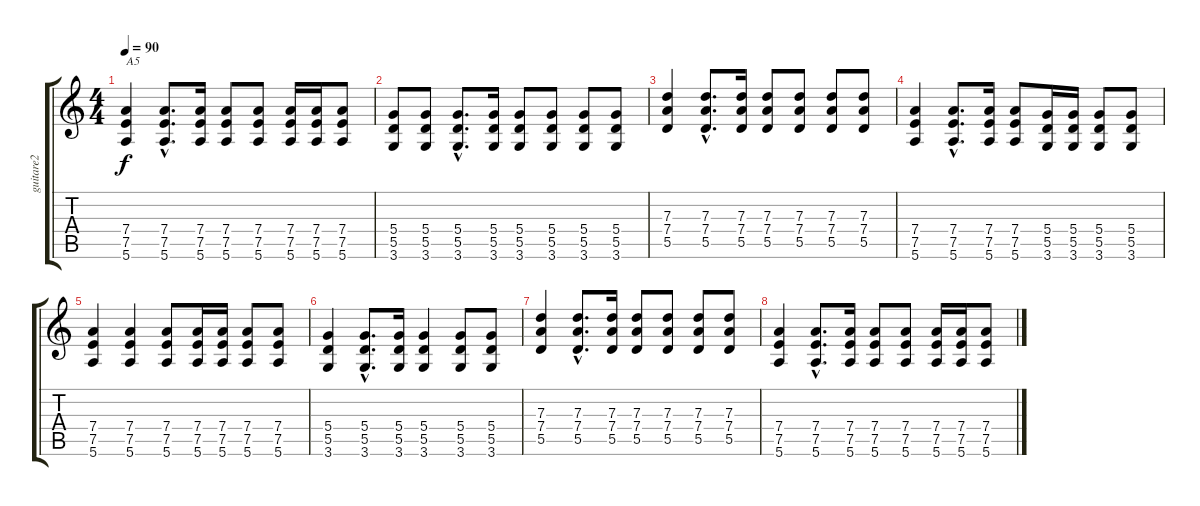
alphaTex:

\track ("guitare2" "guitare2") {instrument overdrivenguitar}
\staff {score tabs}
\tuning (E4 B3 G3 D3 A2 E2) {hide}
\ts (4 4)
\tempo 90
\clef g2
\ks c
(7.4 7.5 5.6).4{txt "A5" dy f} (7.4{hac} 7.5{hac} 5.6{hac}).8{d} (7.4 7.5 5.6).16 (7.4 7.5 5.6).8 (7.4 7.5 5.6).8 (7.4 7.5 5.6).16 (7.4 7.5 5.6).16 (7.4 7.5 5.6).8 |
(5.4 5.5 3.6).8 (5.4 5.5 3.6).8 (5.4{hac} 5.5{hac} 3.6{hac}).8{d} (5.4 5.5 3.6).16 (5.4 5.5 3.6).8 (5.4 5.5 3.6).8 (5.4 5.5 3.6).8 (5.4 5.5 3.6).8 |
(7.3 7.4 5.5).4 (7.3{hac} 7.4{hac} 5.5{hac}).8{d} (7.3 7.4 5.5).16 (7.3 7.4 5.5).8 (7.3 7.4 5.5).8 (7.3 7.4 5.5).8 (7.3 7.4 5.5).8 |
(7.4 7.5 5.6).4 (7.4{hac} 7.5{hac} 5.6{hac}).8{d} (7.4 7.5 5.6).16 (7.4 7.5 5.6).8 (5.4 5.5 3.6).16 (5.4 5.5 3.6).16 (5.4 5.5 3.6).8 (5.4 5.5 3.6).8 |
(7.4 7.5 5.6).4 (7.4 7.5 5.6).4 (7.4 7.5 5.6).8 (7.4 7.5 5.6).16 (7.4 7.5 5.6).16 (7.4 7.5 5.6).8 (7.4 7.5 5.6).8 |
(5.4 5.5 3.6).4 (5.4{hac} 5.5{hac} 3.6{hac}).8{d} (5.4 5.5 3.6).16 (5.4 5.5 3.6).4 (5.4 5.5 3.6).8 (5.4 5.5 3.6).8 |
(7.3 7.4 5.5).4 (7.3{hac} 7.4{hac} 5.5{hac}).8{d} (7.3 7.4 5.5).16 (7.3 7.4 5.5).8 (7.3 7.4 5.5).8 (7.3 7.4 5.5).8 (7.3 7.4 5.5).8 |
(7.4 7.5 5.6).4 (7.4{hac} 7.5{hac} 5.6{hac}).8{d} (7.4 7.5 5.6).16 (7.4 7.5 5.6).8 (7.4 7.5 5.6).8 (7.4 7.5 5.6).16 (7.4 7.5 5.6).16 (7.4 7.5 5.6).8
